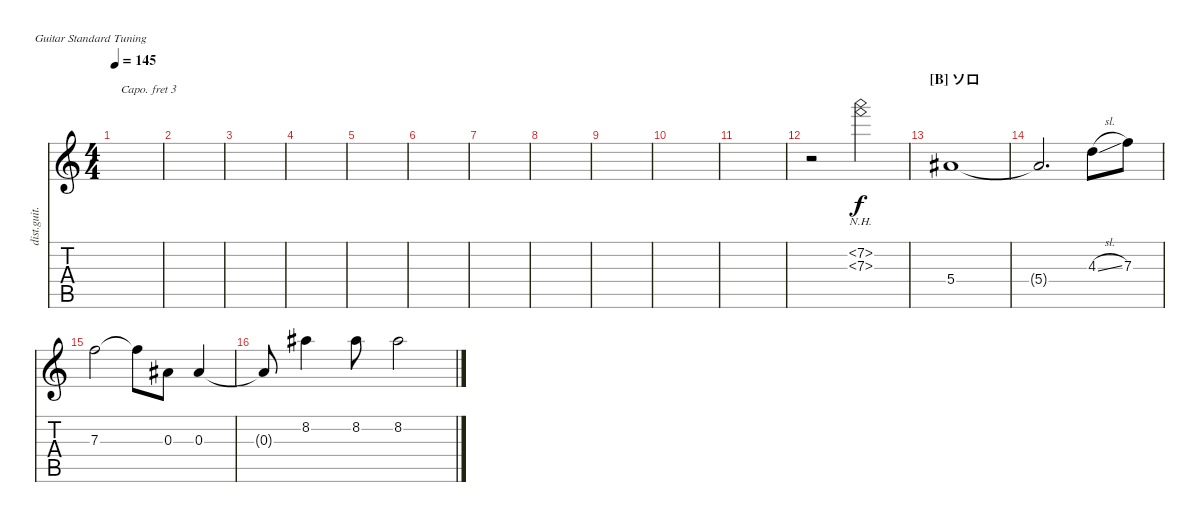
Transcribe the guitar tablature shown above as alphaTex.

\bracketExtendMode nobrackets
\track ("Lead Gt" "dist.guit.") {instrument distortionguitar}
\staff {score tabs}
\capo 3
\tuning (E4 B3 G3 D3 A2 E2)
\ts (4 4)
\tempo 145
\clef g2
\ks aminor
|
|
|
|
|
|
|
|
|
|
|
r.2 (7.2{nh} 7.3{nh}).2 |
\section ("B" "ソロ")
5.4{acc #}.1 |
5.4{t acc #}.2{d} 4.3{sl}.8 7.3.8 |
7.3.2 7.3{t}.8 0.3{acc #}.8 0.3{acc #}.4 |
0.3{t acc #}.8 8.2{acc #}.4 8.2{acc #}.8 8.2{acc #}.2
